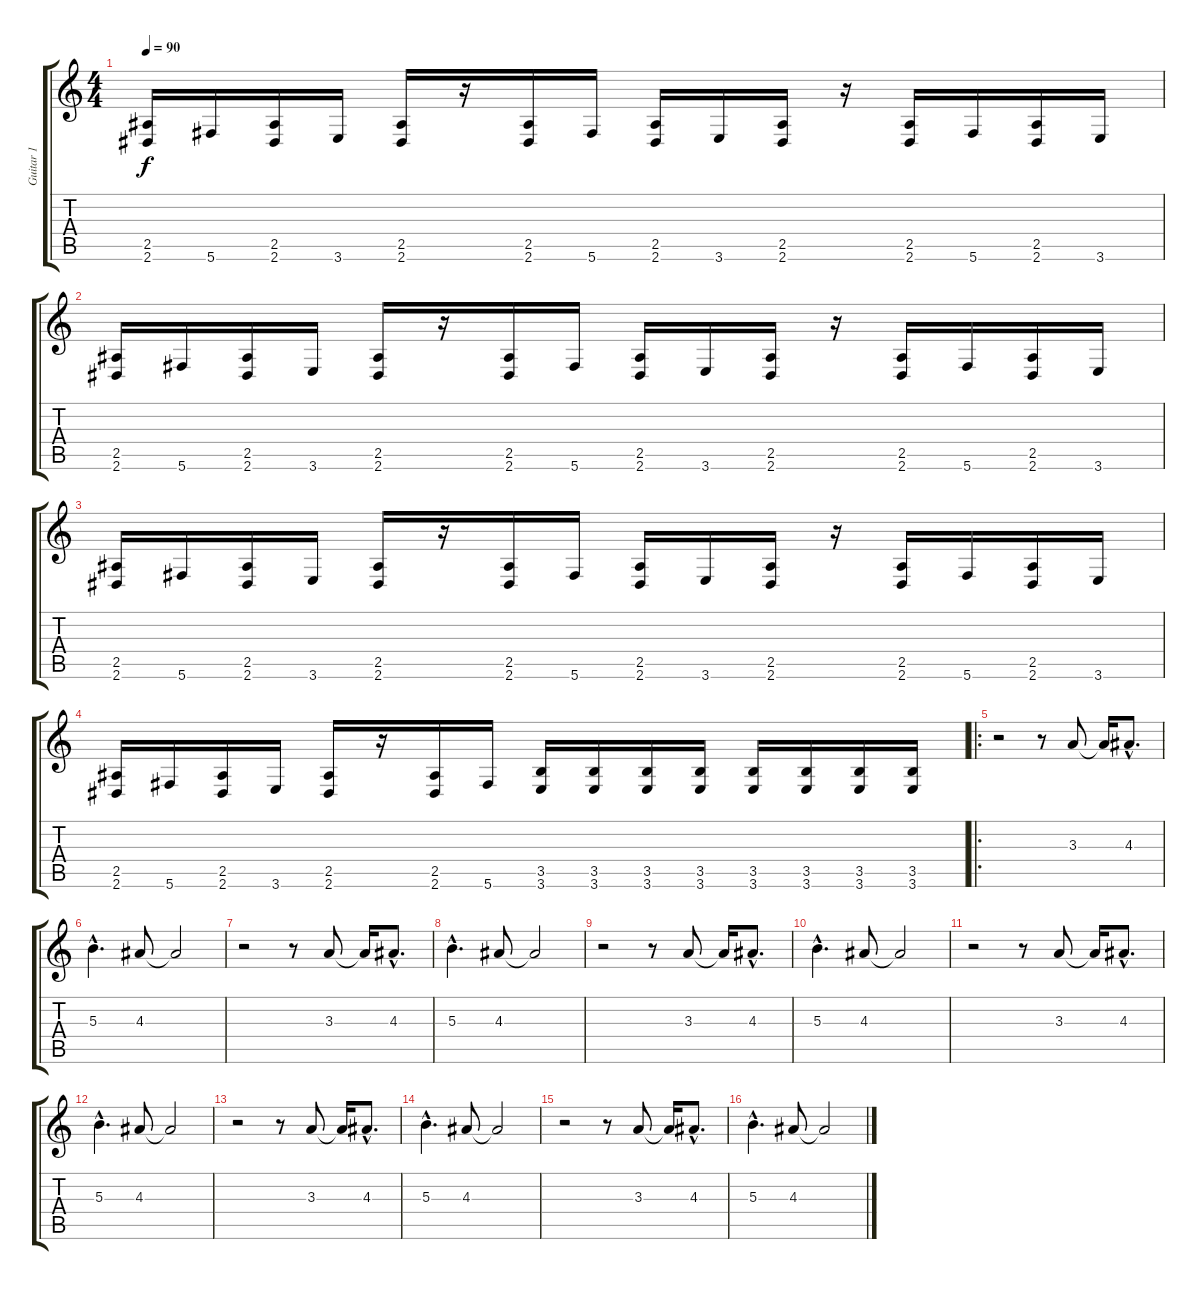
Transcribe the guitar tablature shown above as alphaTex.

\track ("Guitar 1" "Guitar 1") {instrument overdrivenguitar}
\staff {score tabs}
\tuning (Eb4 Bb3 Gb3 Db3 Ab2 Db2) {hide}
\ts (4 4)
\tempo 90
\clef g2
\ks c
(2.5 2.6).16{dy f} 5.6.16 (2.5 2.6).16 3.6.16 (2.5 2.6).16 r.16 (2.5 2.6).16 5.6.16 (2.5 2.6).16 3.6.16 (2.5 2.6).16 r.16 (2.5 2.6).16 5.6.16 (2.5 2.6).16 3.6.16 |
(2.5 2.6).16 5.6.16 (2.5 2.6).16 3.6.16 (2.5 2.6).16 r.16 (2.5 2.6).16 5.6.16 (2.5 2.6).16 3.6.16 (2.5 2.6).16 r.16 (2.5 2.6).16 5.6.16 (2.5 2.6).16 3.6.16 |
(2.5 2.6).16 5.6.16 (2.5 2.6).16 3.6.16 (2.5 2.6).16 r.16 (2.5 2.6).16 5.6.16 (2.5 2.6).16 3.6.16 (2.5 2.6).16 r.16 (2.5 2.6).16 5.6.16 (2.5 2.6).16 3.6.16 |
(2.5 2.6).16 5.6.16 (2.5 2.6).16 3.6.16 (2.5 2.6).16 r.16 (2.5 2.6).16 5.6.16 (3.5 3.6).16 (3.5 3.6).16 (3.5 3.6).16 (3.5 3.6).16 (3.5 3.6).16 (3.5 3.6).16 (3.5 3.6).16 (3.5 3.6).16 |
\ro
r.2 r.8 3.3.8 3.3{t}.16 4.3{hac}.8{d} |
5.3{hac}.4{d} 4.3.8 4.3{t}.2 |
r.2 r.8 3.3.8 3.3{t}.16 4.3{hac}.8{d} |
5.3{hac}.4{d} 4.3.8 4.3{t}.2 |
r.2 r.8 3.3.8 3.3{t}.16 4.3{hac}.8{d} |
5.3{hac}.4{d} 4.3.8 4.3{t}.2 |
r.2 r.8 3.3.8 3.3{t}.16 4.3{hac}.8{d} |
5.3{hac}.4{d} 4.3.8 4.3{t}.2 |
r.2 r.8 3.3.8 3.3{t}.16 4.3{hac}.8{d} |
5.3{hac}.4{d} 4.3.8 4.3{t}.2 |
r.2 r.8 3.3.8 3.3{t}.16 4.3{hac}.8{d} |
5.3{hac}.4{d} 4.3.8 4.3{t}.2
